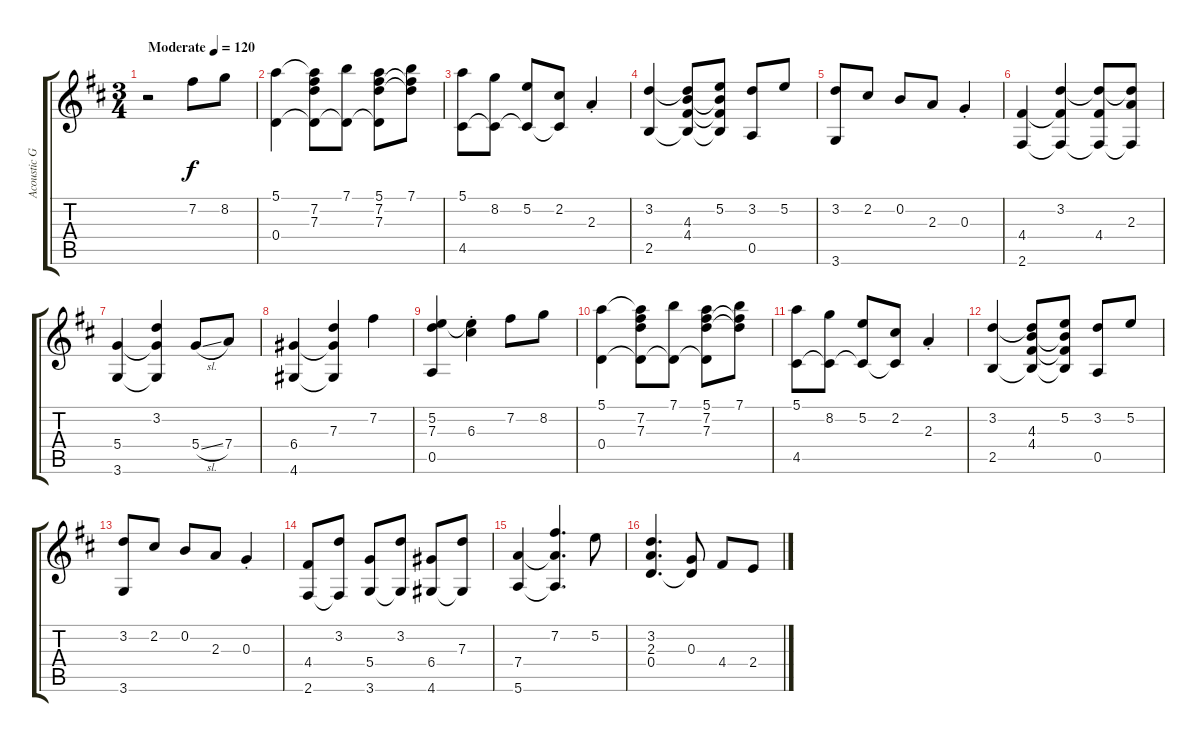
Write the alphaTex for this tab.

\track ("Acoustic Guitar" "Acoustic G") {instrument acousticguitarnylon}
\staff {score tabs}
\tuning (E4 B3 G3 D3 A2 E2) {hide}
\ts (3 4)
\tempo (120 "Moderate")
\clef g2
\ks d
r.2{dy f instrument acousticguitarnylon} 7.2.8 8.2.8 |
(5.1 0.4).4 (5.1{t} 7.2 7.3 0.4{t}).8 (7.1 0.4{t}).8 (5.1 7.2 7.3 0.4{t}).8 (7.1 7.2{t} 7.3{t}).8 |
(5.1 4.5).8 (8.2 4.5{t}).8 (5.2 4.5{t}).8 (2.2 4.5{t}).8 2.3{st}.4 |
(3.2 2.5).4 (3.2{t} 4.3 4.4 2.5{t}).8 (5.2 4.3{t} 4.4{t} 2.5{t}).8 (3.2 0.5).8 5.2.8 |
(3.2 3.6).8 2.2.8 0.2.8 2.3.8 0.3{st}.4 |
(4.4 2.6).4 (3.2 4.4{t} 2.6{t}).4 (3.2{t} 4.4 2.6{t}).8 (3.2{t} 2.3 2.6{t}).8 |
(5.4 3.6).4 (3.2 5.4{t} 3.6{t}).4 5.4{sl}.8 7.4.8 |
(6.4 4.6).4 (7.3 6.4{t} 4.6{t}).4 7.2.4 |
(5.2 7.3 0.5).4 (5.2{t} 6.3{st}).4 7.2.8 8.2.8 |
(5.1 0.4).4 (5.1{t} 7.2 7.3 0.4{t}).8 (7.1 0.4{t}).8 (5.1 7.2 7.3 0.4{t}).8 (7.1 7.2{t} 7.3{t}).8 |
(5.1 4.5).8 (8.2 4.5{t}).8 (5.2 4.5{t}).8 (2.2 4.5{t}).8 2.3{st}.4 |
(3.2 2.5).4 (3.2{t} 4.3 4.4 2.5{t}).8 (5.2 4.3{t} 4.4{t} 2.5{t}).8 (3.2 0.5).8 5.2.8 |
(3.2 3.6).8 2.2.8 0.2.8 2.3.8 0.3{st}.4 |
(4.4 2.6).8 (3.2 2.6{t}).8 (5.4 3.6).8 (3.2 3.6{t}).8 (6.4 4.6).8 (7.3 4.6{t}).8 |
(7.4 5.6).4 (7.2 7.4{t} 5.6{t}).4{d} 5.2.8 |
(3.2 2.3 0.4).4{d} (0.3 0.4{t}).8 4.4.8 2.4.8
